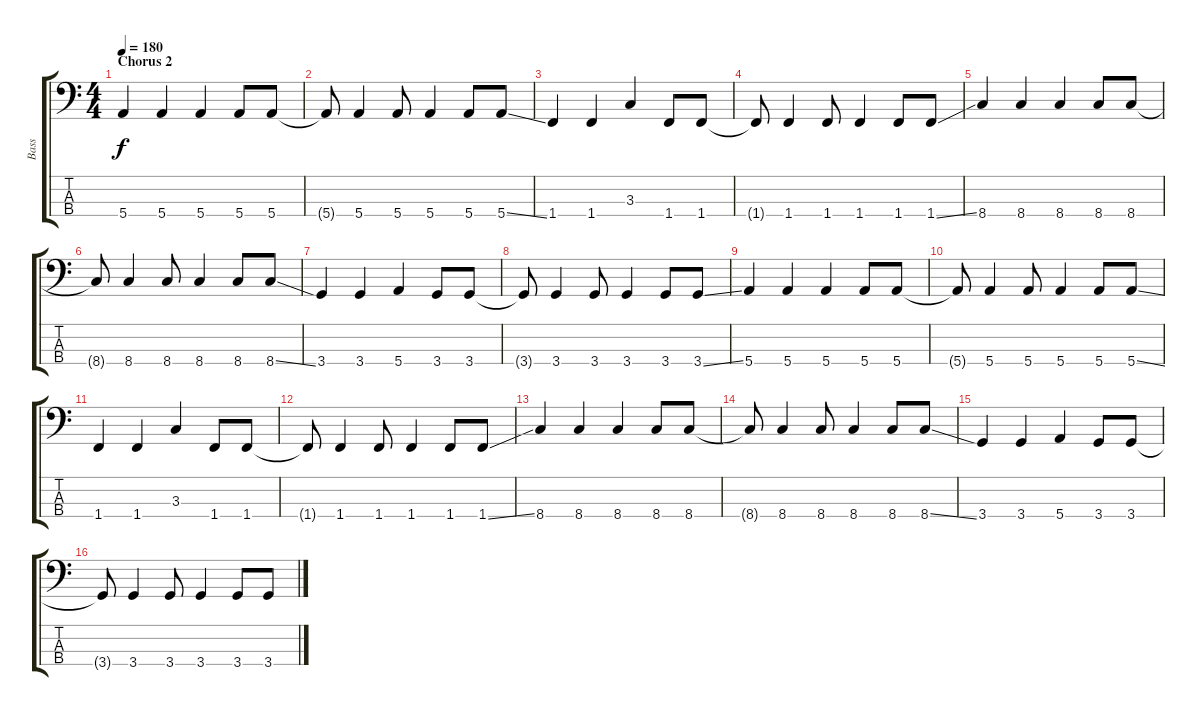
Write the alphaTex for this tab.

\track ("Bass" "Bass") {instrument electricbasspick}
\staff {score tabs}
\tuning (G2 D2 A1 E1) {hide}
\ts (4 4)
\section ("" "Chorus 2")
\tempo 180
\clef f4
\ks c
5.4.4{dy f} 5.4.4 5.4.4 5.4.8 5.4.8 |
5.4{t}.8 5.4.4 5.4.8 5.4.4 5.4.8 5.4{ss}.8 |
1.4.4 1.4.4 3.3.4 1.4.8 1.4.8 |
1.4{t}.8 1.4.4 1.4.8 1.4.4 1.4.8 1.4{ss}.8 |
8.4.4 8.4.4 8.4.4 8.4.8 8.4.8 |
8.4{t}.8 8.4.4 8.4.8 8.4.4 8.4.8 8.4{ss}.8 |
3.4.4 3.4.4 5.4.4 3.4.8 3.4.8 |
3.4{t}.8 3.4.4 3.4.8 3.4.4 3.4.8 3.4{ss}.8 |
5.4.4 5.4.4 5.4.4 5.4.8 5.4.8 |
5.4{t}.8 5.4.4 5.4.8 5.4.4 5.4.8 5.4{ss}.8 |
1.4.4 1.4.4 3.3.4 1.4.8 1.4.8 |
1.4{t}.8 1.4.4 1.4.8 1.4.4 1.4.8 1.4{ss}.8 |
8.4.4 8.4.4 8.4.4 8.4.8 8.4.8 |
8.4{t}.8 8.4.4 8.4.8 8.4.4 8.4.8 8.4{ss}.8 |
3.4.4 3.4.4 5.4.4 3.4.8 3.4.8 |
3.4{t}.8 3.4.4 3.4.8 3.4.4 3.4.8 3.4.8
